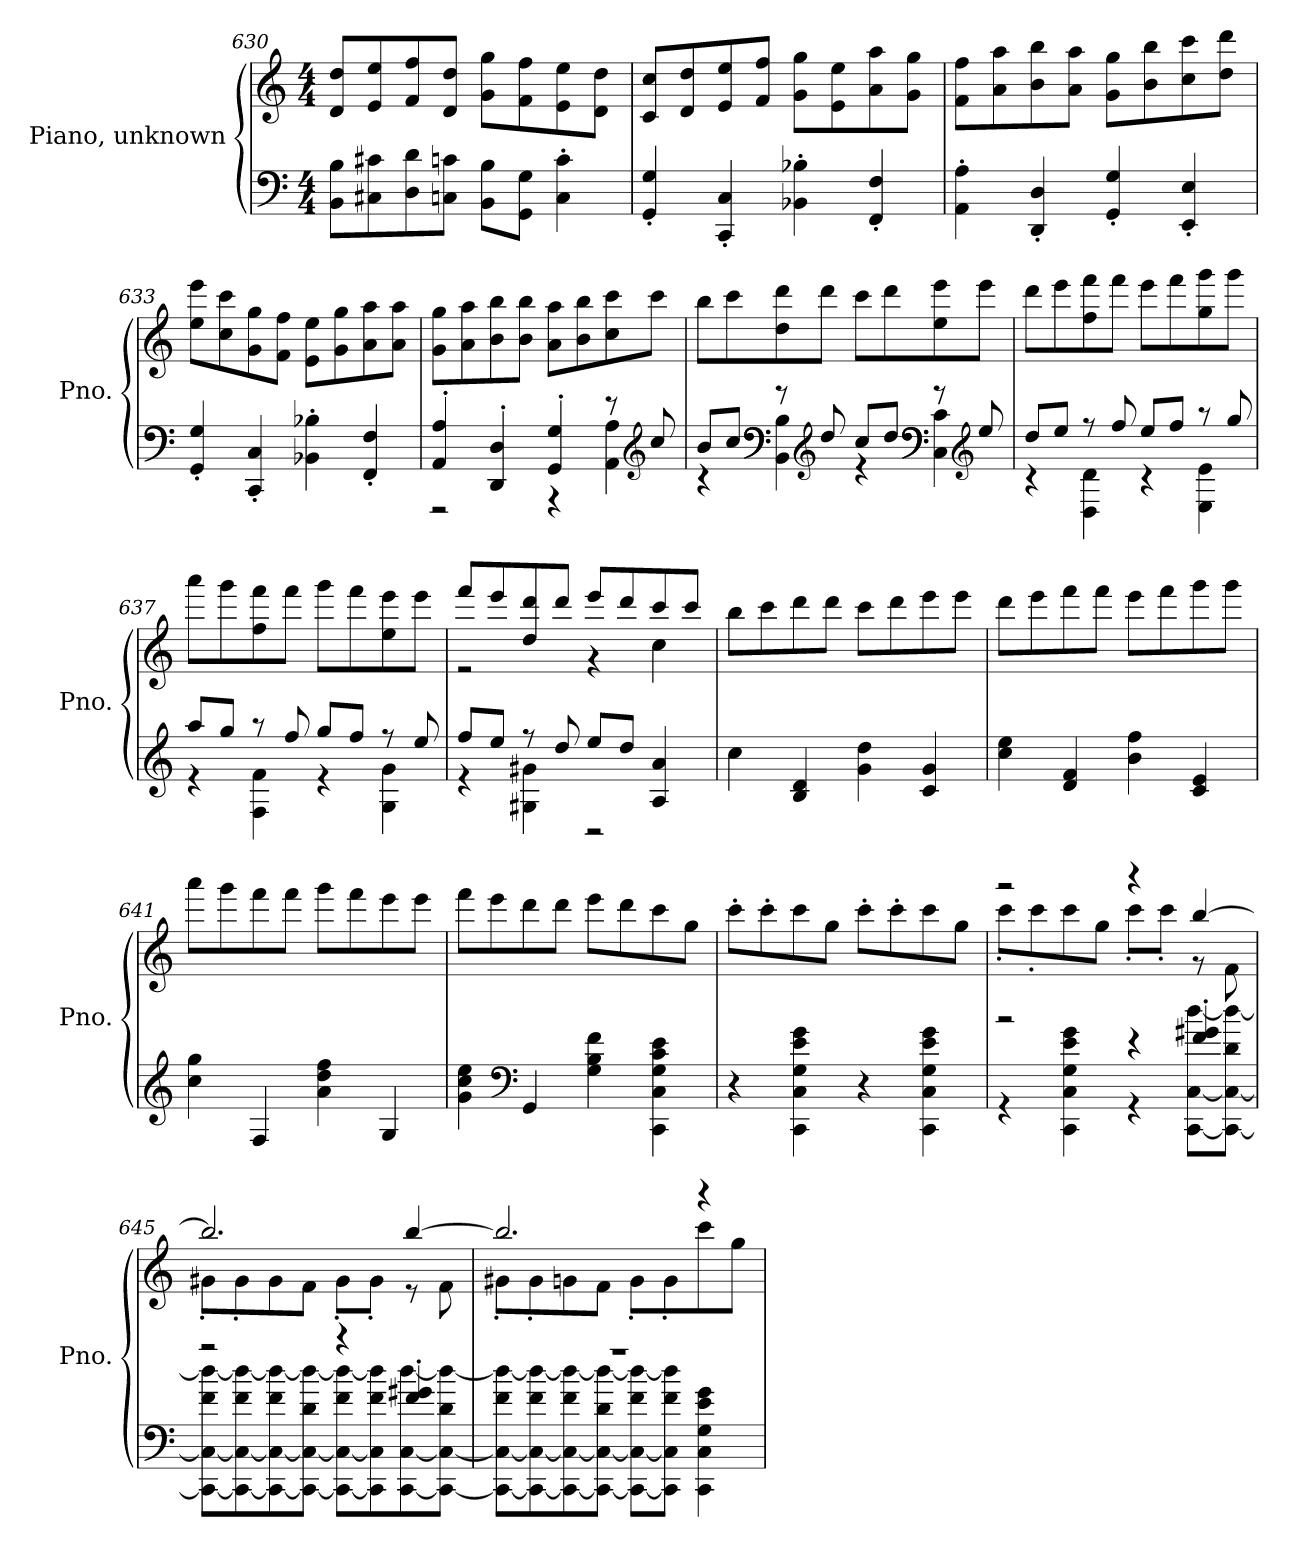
**kern	**kern
*part1	*part1
*staff2	*staff1
*I"Piano, unknown	*
*I'Pno.	*
*clefF4	*clefG2
*k[]	*k[]
*M4/4	*M4/4
=630	=630
8BB\ 8B\L	8d/ 8dd/L
8C#X\ 8c#X\	8e/ 8ee/
8D\ 8d\	8f/ 8ff/
8Cn\ 8cn\J	8d/ 8dd/J
8BB\ 8B\L	8g\ 8gg\L
8GG\ 8G\J	8f\ 8ff\
4C\' 4c\'	8e\ 8ee\
.	8d\ 8dd\J
=631	=631
4GG/' 4G/'	8c/ 8cc/L
.	8d/ 8dd/
4CC/' 4C/'	8e/ 8ee/
.	8f/ 8ff/J
4BB-X\' 4B-X\'	8g\ 8gg\L
.	8e\ 8ee\
4FF/' 4F/'	8a\ 8aa\
.	8g\ 8gg\J
=632	=632
4AA\' 4A\'	8f\ 8ff\L
.	8a\ 8aa\
4DD/' 4D/'	8b\ 8bb\
.	8a\ 8aa\J
4GG/' 4G/'	8g\ 8gg\L
.	8b\ 8bb\
4EE/' 4E/'	8cc\ 8ccc\
.	8dd\ 8ddd\J
!!LO:LB:g=z
=633	=633
4GG/' 4G/'	8ee\ 8eee\L
.	8cc\ 8ccc\
4CC/' 4C/'	8g\ 8gg\
.	8f\ 8ff\J
4BB-X\' 4B-X\'	8e\ 8ee\L
.	8g\ 8gg\
4FF/' 4F/'	8a\ 8aa\
.	8a\ 8aa\J
=634	=634
*^	*
4AA/' 4A/'	2r	8g\ 8gg\L
.	.	8a\ 8aa\
4DD/' 4D/'	.	8b\ 8bb\
.	.	8b\ 8bb\J
4GG/' 4G/'	4r	8a\ 8aa\L
.	.	8b\ 8bb\
8r	4AA\ 4A\	8cc\ 8ccc\
*clefG2	*	*
8cc/	.	8ccc\J
=635	=635	=635
8b/L	4r	8bb\L
8cc/J	.	8ccc\
*clefF4	*	*
8r	4BB\ 4B\	8dd\ 8ddd\
*clefG2	*	*
8dd/	.	8ddd\J
8cc/L	4r	8ccc\L
8dd/J	.	8ddd\
*clefF4	*	*
8r	4C\ 4c\	8ee\ 8eee\
*clefG2	*	*
8ee/	.	8eee\J
!!LO:PB:g=z
=636	=636	=636
8dd/L	4r	8ddd\L
8ee/J	.	8eee\
8r	4D\ 4d\	8ff\ 8fff\
8ff/	.	8fff\J
8ee/L	4r	8eee\L
8ff/J	.	8fff\
8r	4E\ 4e\	8gg\ 8ggg\
8gg/	.	8ggg\J
=637	=637	=637
8aa/L	4r	8aaa\L
8gg/J	.	8ggg\
8r	4F\ 4f\	8ff\ 8fff\
8ff/	.	8fff\J
8gg/L	4r	8ggg\L
8ff/J	.	8fff\
8r	4G\ 4g\	8ee\ 8eee\
8ee/	.	8eee\J
=638	=638	=638
*	*	*^
8ff/L	4r	8fff/L	2r
8ee/J	.	8eee/	.
8r	4G#X\ 4g#X\	8dd/ 8ddd/	.
8dd/	.	8ddd/J	.
8ee/L	2r	8eee/L	4r
8dd/J	.	8ddd/	.
4A/ 4a/	.	8ccc/	4cc\
.	.	8ccc/J	.
*v	*v	*	*
*	*v	*v
!!LO:LB:g=z
=639	=639
4cc\	8bb\L
.	8ccc\
4B/ 4d/	8ddd\
.	8ddd\J
4g\ 4dd\	8ccc\L
.	8ddd\
4c/ 4g/	8eee\
.	8eee\J
=640	=640
4cc\ 4ee\	8ddd\L
.	8eee\
4d/ 4f/	8fff\
.	8fff\J
4b\ 4ff\	8eee\L
.	8fff\
4c/ 4e/	8ggg\
.	8ggg\J
=641	=641
4cc\ 4gg\	8aaa\L
.	8ggg\
4F/	8fff\
.	8fff\J
4a\ 4dd\ 4ff\	8ggg\L
.	8fff\
4G/	8eee\
.	8eee\J
=642	=642
4g\ 4cc\ 4ee\	8fff\L
.	8eee\
*clefF4	*
4GG/	8ddd\
.	8ddd\J
4G\ 4B\ 4f\	8eee\L
.	8ddd\
4CC\ 4C\ 4G\ 4c\ 4e\	8ccc\
.	8gg\J
!!LO:LB:g=z
=643	=643
4r	8ccc'\L
.	8ccc'\
4CC\ 4C\ 4G\ 4e\ 4g\	8ccc\
.	8gg\J
4r	8ccc'\L
.	8ccc'\
4CC\ 4C\ 4G\ 4e\ 4g\	8ccc\
.	8gg\J
=644	=644
*^	*^
2r	4r	2r	8ccc'\L
.	.	.	8ccc'\
.	4CC\ 4C\ 4G\ 4e\ 4g\	.	8ccc\
.	.	.	8gg\J
4r	4r	4r	8ccc'\L
.	.	.	8ccc'\J
4f/' 4g#X/'	[8CC\ [8C\ [8dd\L	[4bb/	8r
.	8CC\_ 8C\_ 8d\ 8dd\_J	.	8f\
=645	=645	=645	=645
2r	8CC\_ 8C\_ 8f\ 8dd\_L	2.bb/]	8g#X'\L
.	8CC\_ 8C\_ 8f\ 8dd\_	.	8g#'\
.	8CC\_ 8C\_ 8f\ 8dd\_	.	8g#\
.	8CC\_ 8C\_ 8d\ 8dd\_J	.	8f\J
4r	8CC\_ 8C\_ 8f\ 8dd\_L	.	8g#'\L
.	8CC\] 8C\] 8f\ 8dd\]	.	8g#'\J
4f/' 4g#X/'	[8CC\ [8C\ [8dd\	[4bb/	8r
.	8CC\_ 8C\_ 8d\ 8dd\_J	.	8f\
!!LO:LB:g=z	!!
=646	=646	=646	=646
1r	8CC\_ 8C\_ 8f\ 8dd\_L	2.bb/]	8g#X'\L
.	8CC\_ 8C\_ 8f\ 8dd\_	.	8g#'\
.	8CC\_ 8C\_ 8f\ 8dd\_	.	8gn\
.	8CC\_ 8C\_ 8d\ 8dd\_J	.	8f\J
.	8CC\_ 8C\_ 8f\ 8dd\_L	.	8g'\L
.	8CC\] 8C\] 8f\ 8dd\]J	.	8g'\
.	4CC\ 4C\ 4G\ 4e\ 4g\	4r	8ccc\
.	.	.	8gg\J
*v	*v	*	*
*	*v	*v
=	=
*-	*-
